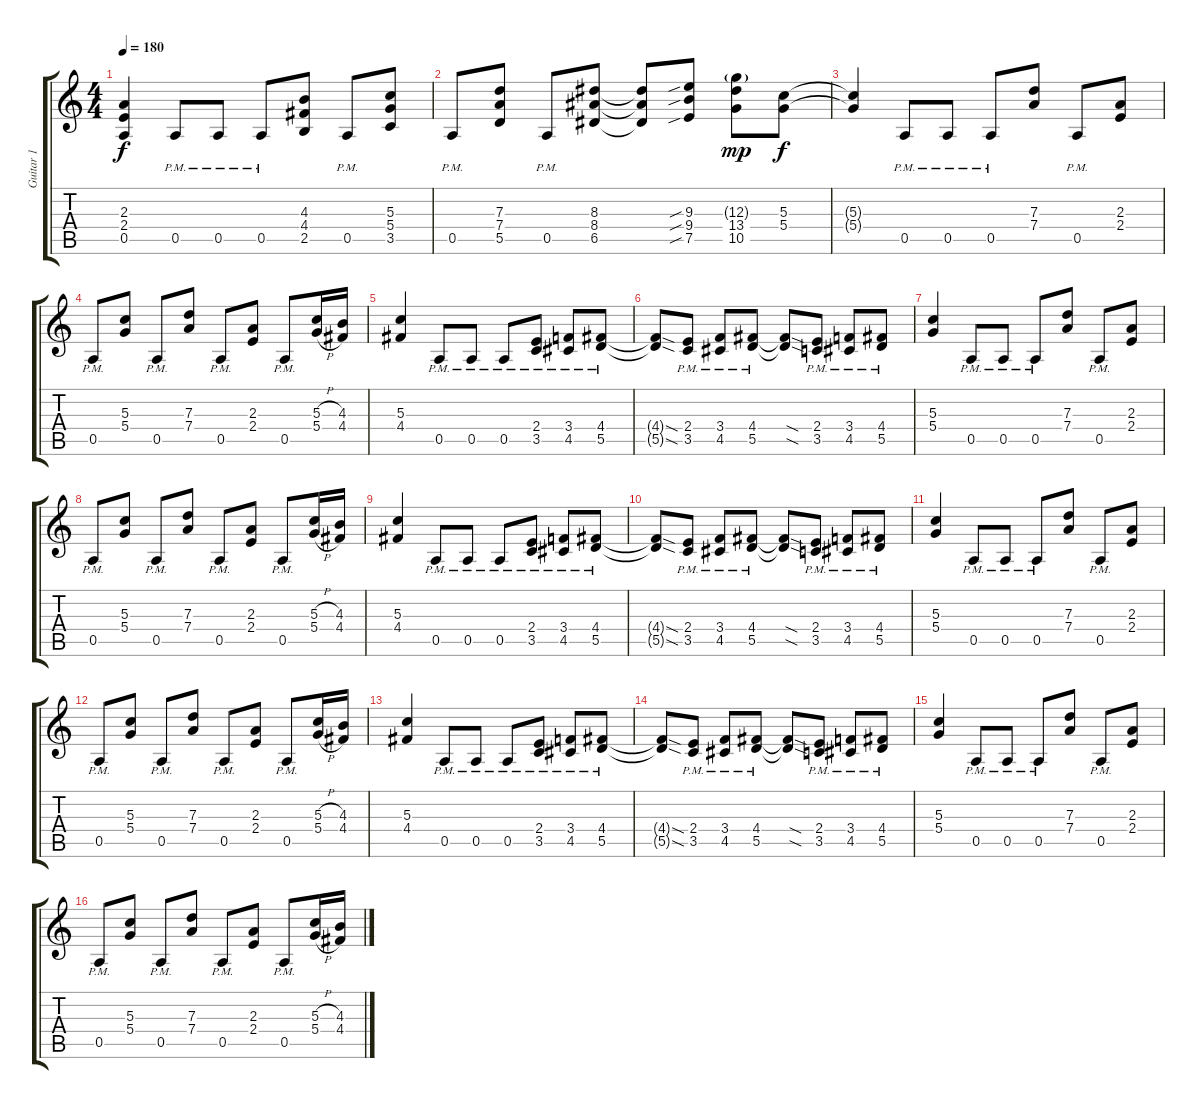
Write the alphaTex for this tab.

\track ("Guitar 1" "Guitar 1") {instrument distortionguitar}
\staff {score tabs}
\tuning (E4 B3 G3 D3 A2 E2) {hide}
\ts (4 4)
\tempo 180
\clef g2
\ks c
(2.3{t} 2.4{t} 0.5{t}).4{dy f} 0.5{pm}.8 0.5{pm}.8 0.5{pm}.8 (4.3 4.4 2.5).8 0.5{pm}.8 (5.3 5.4 3.5).8 |
0.5{pm}.8 (7.3 7.4 5.5).8 0.5{pm}.8 (8.3 8.4 6.5).8 (8.3{t} 8.4{t} 6.5{t}).8 (9.3{sib} 9.4{sib} 7.5{sib}).8 (12.3{g} 13.4 10.5).8{dy mp} (5.3 5.4).8{dy f} |
(5.3{t} 5.4{t}).4 0.5{pm}.8 0.5{pm}.8 0.5{pm}.8 (7.3 7.4).8 0.5{pm}.8 (2.3 2.4).8 |
0.5{pm}.8 (5.3 5.4).8 0.5{pm}.8 (7.3 7.4).8 0.5{pm}.8 (2.3 2.4).8 0.5{pm}.8 (5.3{h} 5.4{h}).16 (4.3 4.4).16 |
(5.3 4.4).4 0.5{pm}.8 0.5{pm}.8 0.5{pm}.8 (2.4{pm} 3.5{pm}).8 (3.4{pm} 4.5{pm}).8 (4.4{pm} 5.5{pm}).8 |
(4.4{sod t} 5.5{sod t}).8 (2.4{pm} 3.5{pm}).8 (3.4{pm} 4.5{pm}).8 (4.4{pm} 5.5{pm}).8 (4.4{sod t} 5.5{sod t}).8 (2.4{pm} 3.5{pm}).8 (3.4{pm} 4.5{pm}).8 (4.4{pm} 5.5{pm}).8 |
(5.3 5.4).4 0.5{pm}.8 0.5{pm}.8 0.5{pm}.8 (7.3 7.4).8 0.5{pm}.8 (2.3 2.4).8 |
0.5{pm}.8 (5.3 5.4).8 0.5{pm}.8 (7.3 7.4).8 0.5{pm}.8 (2.3 2.4).8 0.5{pm}.8 (5.3{h} 5.4{h}).16 (4.3 4.4).16 |
(5.3 4.4).4 0.5{pm}.8 0.5{pm}.8 0.5{pm}.8 (2.4{pm} 3.5{pm}).8 (3.4{pm} 4.5{pm}).8 (4.4{pm} 5.5{pm}).8 |
(4.4{sod t} 5.5{sod t}).8 (2.4{pm} 3.5{pm}).8 (3.4{pm} 4.5{pm}).8 (4.4{pm} 5.5{pm}).8 (4.4{sod t} 5.5{sod t}).8 (2.4{pm} 3.5{pm}).8 (3.4{pm} 4.5{pm}).8 (4.4{pm} 5.5{pm}).8 |
(5.3 5.4).4 0.5{pm}.8 0.5{pm}.8 0.5{pm}.8 (7.3 7.4).8 0.5{pm}.8 (2.3 2.4).8 |
0.5{pm}.8 (5.3 5.4).8 0.5{pm}.8 (7.3 7.4).8 0.5{pm}.8 (2.3 2.4).8 0.5{pm}.8 (5.3{h} 5.4{h}).16 (4.3 4.4).16 |
(5.3 4.4).4 0.5{pm}.8 0.5{pm}.8 0.5{pm}.8 (2.4{pm} 3.5{pm}).8 (3.4{pm} 4.5{pm}).8 (4.4{pm} 5.5{pm}).8 |
(4.4{sod t} 5.5{sod t}).8 (2.4{pm} 3.5{pm}).8 (3.4{pm} 4.5{pm}).8 (4.4{pm} 5.5{pm}).8 (4.4{sod t} 5.5{sod t}).8 (2.4{pm} 3.5{pm}).8 (3.4{pm} 4.5{pm}).8 (4.4{pm} 5.5{pm}).8 |
(5.3 5.4).4 0.5{pm}.8 0.5{pm}.8 0.5{pm}.8 (7.3 7.4).8 0.5{pm}.8 (2.3 2.4).8 |
0.5{pm}.8 (5.3 5.4).8 0.5{pm}.8 (7.3 7.4).8 0.5{pm}.8 (2.3 2.4).8 0.5{pm}.8 (5.3{h} 5.4{h}).16 (4.3 4.4).16
